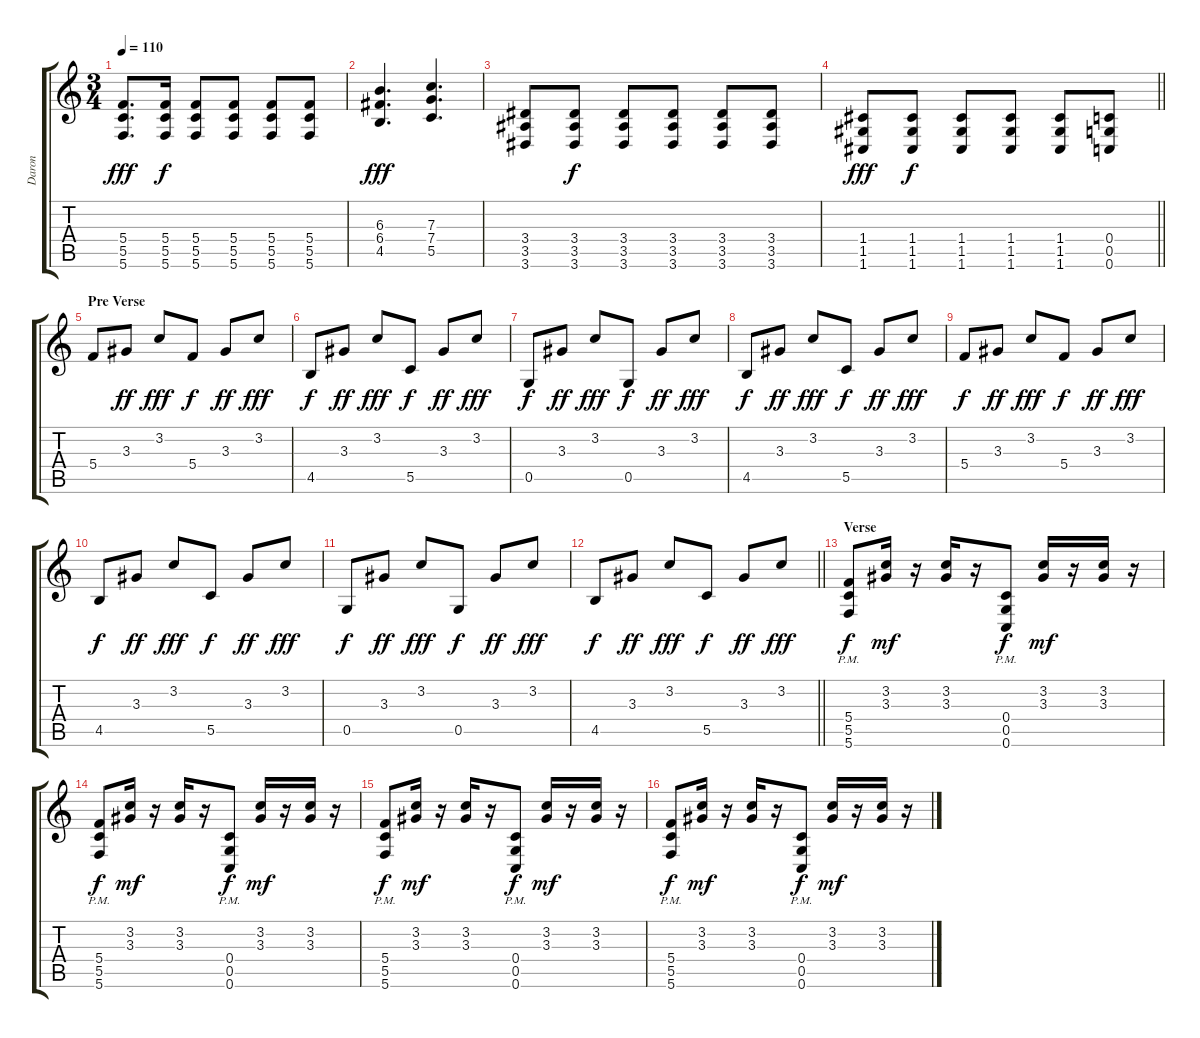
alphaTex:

\track ("Daron" "Daron") {instrument distortionguitar}
\staff {score tabs}
\tuning (D4 A3 F3 C3 G2 C2) {hide}
\ts (3 4)
\tempo 110
\clef g2
\ks c
(5.4 5.5 5.6).8{d dy fff} (5.4 5.5 5.6).16{dy f} (5.4 5.5 5.6).8 (5.4 5.5 5.6).8 (5.4 5.5 5.6).8 (5.4 5.5 5.6).8 |
(6.3 6.4 4.5).4{d dy fff} (7.3 7.4 5.5).4{d} |
(3.4 3.5 3.6).8 (3.4 3.5 3.6).8{dy f} (3.4 3.5 3.6).8 (3.4 3.5 3.6).8 (3.4 3.5 3.6).8 (3.4 3.5 3.6).8 |
\barLineRight lightlight
(1.4 1.5 1.6).8{dy fff} (1.4 1.5 1.6).8{dy f} (1.4 1.5 1.6).8 (1.4 1.5 1.6).8 (1.4 1.5 1.6).8 (0.4 0.5 0.6).8 |
\section ("" "Pre Verse")
5.4.8{instrument electricguitarclean} 3.3.8{dy ff} 3.2.8{dy fff} 5.4.8{dy f} 3.3.8{dy ff} 3.2.8{dy fff} |
4.5.8{dy f} 3.3.8{dy ff} 3.2.8{dy fff} 5.5.8{dy f} 3.3.8{dy ff} 3.2.8{dy fff} |
0.5.8{dy f} 3.3.8{dy ff} 3.2.8{dy fff} 0.5.8{dy f} 3.3.8{dy ff} 3.2.8{dy fff} |
4.5.8{dy f} 3.3.8{dy ff} 3.2.8{dy fff} 5.5.8{dy f} 3.3.8{dy ff} 3.2.8{dy fff} |
5.4.8{dy f} 3.3.8{dy ff} 3.2.8{dy fff} 5.4.8{dy f} 3.3.8{dy ff} 3.2.8{dy fff} |
4.5.8{dy f} 3.3.8{dy ff} 3.2.8{dy fff} 5.5.8{dy f} 3.3.8{dy ff} 3.2.8{dy fff} |
0.5.8{dy f} 3.3.8{dy ff} 3.2.8{dy fff} 0.5.8{dy f} 3.3.8{dy ff} 3.2.8{dy fff} |
\barLineRight lightlight
4.5.8{dy f} 3.3.8{dy ff} 3.2.8{dy fff} 5.5.8{dy f} 3.3.8{dy ff} 3.2.8{dy fff} |
\section ("" "Verse")
(5.4{pm} 5.5{pm} 5.6{pm}).8{dy f instrument distortionguitar} (3.2 3.3).16{dy mf} r.16 (3.2 3.3).16 r.16 (0.4{pm} 0.5{pm} 0.6{pm}).8{dy f} (3.2 3.3).16{dy mf} r.16 (3.2 3.3).16 r.16 |
(5.4{pm} 5.5{pm} 5.6{pm}).8{dy f} (3.2 3.3).16{dy mf} r.16 (3.2 3.3).16 r.16 (0.4{pm} 0.5{pm} 0.6{pm}).8{dy f} (3.2 3.3).16{dy mf} r.16 (3.2 3.3).16 r.16 |
(5.4{pm} 5.5{pm} 5.6{pm}).8{dy f} (3.2 3.3).16{dy mf} r.16 (3.2 3.3).16 r.16 (0.4{pm} 0.5{pm} 0.6{pm}).8{dy f} (3.2 3.3).16{dy mf} r.16 (3.2 3.3).16 r.16 |
(5.4{pm} 5.5{pm} 5.6{pm}).8{dy f} (3.2 3.3).16{dy mf} r.16 (3.2 3.3).16 r.16 (0.4{pm} 0.5{pm} 0.6{pm}).8{dy f} (3.2 3.3).16{dy mf} r.16 (3.2 3.3).16 r.16
